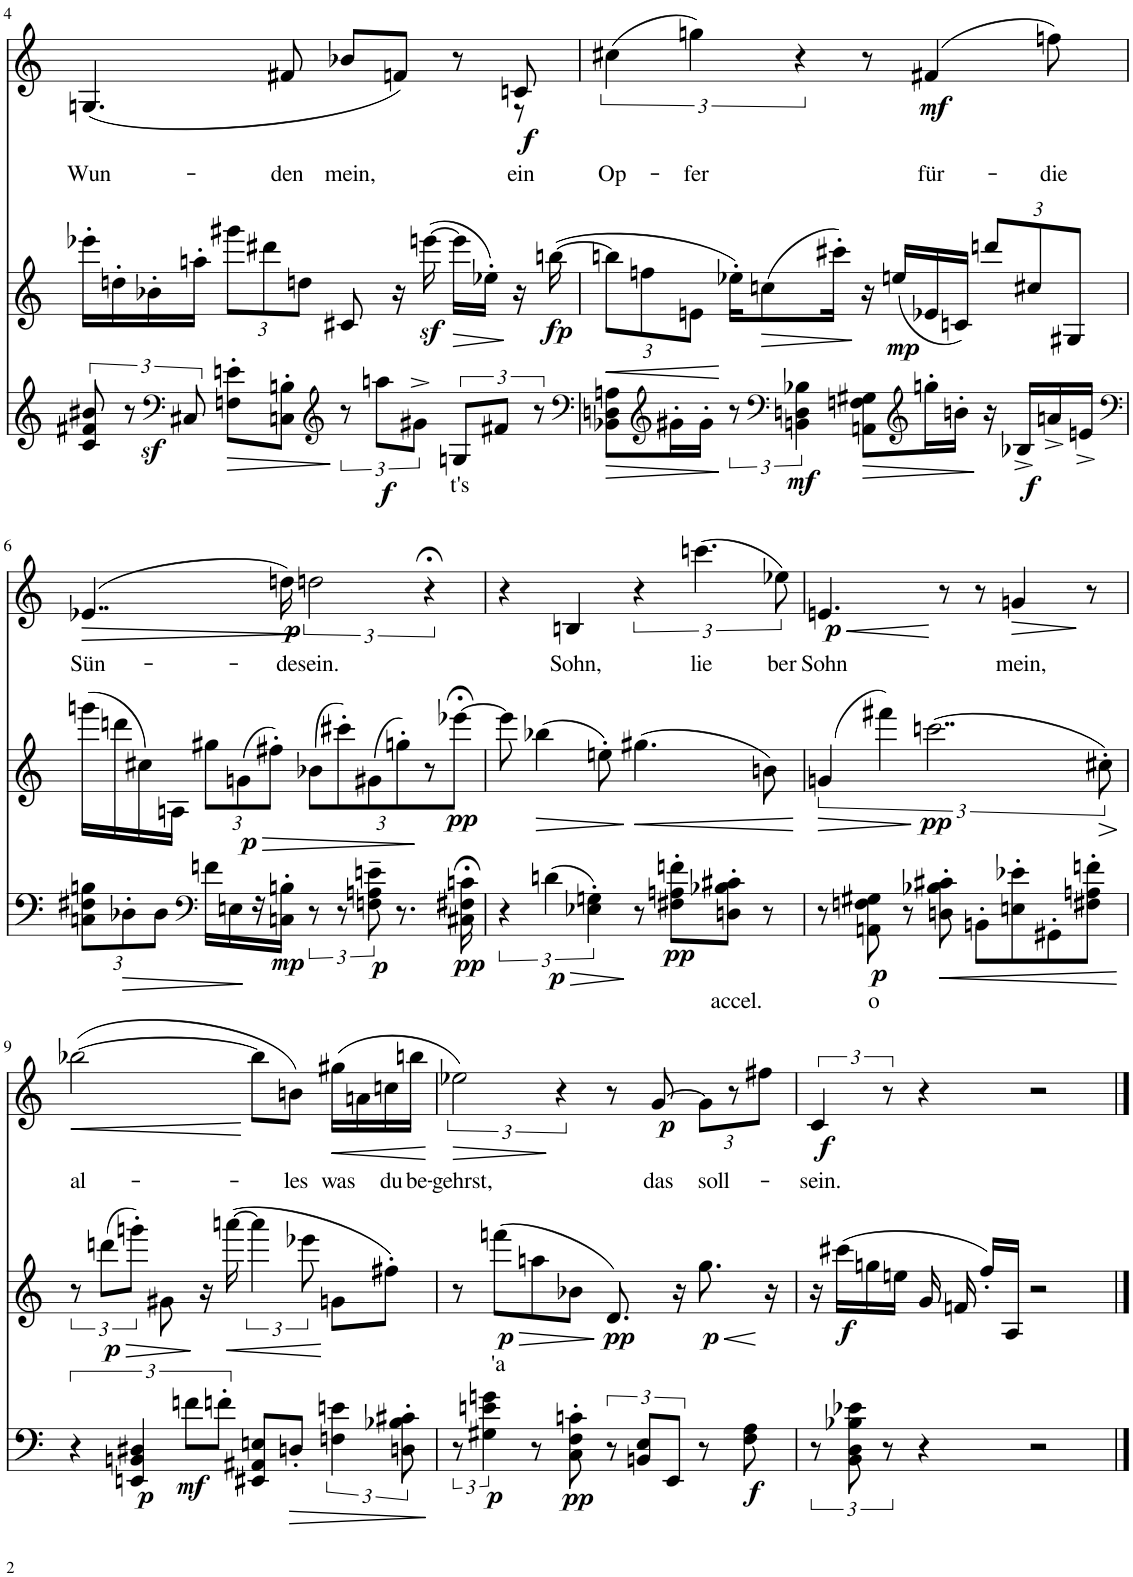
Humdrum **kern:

**kern	**text	**text	**dynam	**kern	**text	**dynam	**kern	**text	**dynam
*part3	*part3	*part3	*part3	*part2	*part2	*part2	*part1	*part1	*part1
*staff3	*staff3	*staff3	*staff3	*staff2	*staff2	*staff2	*staff1	*staff1	*staff1
!!LO:PB:g=z
*clefG2	*	*	*	*clefG2	*	*	*clefG2	*	*
*k[]	*	*	*	*k[]	*	*	*k[]	*	*
*M2/2	*	*	*	*M2/2	*	*	*M2/2	*	*
*met(c|)	*	*	*	*met(c|)	*	*	*met(c|)	*	*
=4	=4	=4	=4	=4	=4	=4	=4	=4	=4
!	!	!	!	!	!	!	!	!LO:LY:b	!
*^	*	*	*	*	*	*	*^	*	*
12c/ 12f#X/ 12b#X/	8ryy	.	.	.	16eee-X'\LL	.	.	(4.Gn/	2..ryy	Wun-	.
.	.	.	.	.	16ddn'\	.	.	.	.	.	.
12r	.	.	.	.	.	.	.	.	.	.	.
!	!	!	!	!LO:DY:b	!	!	!	!	!	!	!
.	2..ryy	.	.	sf	16b-X'\	.	.	.	.	.	.
*clefF4	*	*	*	*	*	*	*	*	*	*	*
12C#X/	.	.	.	.	.	.	.	.	.	.	.
.	.	.	.	.	16aan'\JJ	.	.	.	.	.	.
!	!	!	!	!LO:HP:b	!	!	!	!	!	!	!
*	*	*	*	*	*Xbrackettup	*	*	*	*	*	*
8Fn\' 8en\'L	.	.	.	>	12ggg#X\L	.	.	.	.	.	.
.	.	.	.	.	12ddd#X\	.	.	.	.	.	.
!	!	!	!	!	!	!	!	!	!	!LO:LY:b	!
8Cn\' 8Bn\'J	.	.	.	.	.	.	.	8f#X/	.	-den	.
.	.	.	.	.	12ddn\J	.	.	.	.	.	.
*clefG2	*	*	*	*	*	*	*	*	*	*	*
!	!	!	!	!	!	!	!	!	!	!LO:LY:b	!
12r	.	.	.	]	8c#X/	.	.	8b-X/L	.	mein,	.
!	!	!	!	!LO:DY:b	!	!	!	!	!	!	!
12aan\L	.	.	.	f	.	.	.	.	.	.	.
.	.	.	.	.	16r	.	.	8fn/J)	.	.	.
12g#X^\J	.	.	.	.	.	.	.	.	.	.	.
.	.	.	.	.	([16eeenz<\	.	.	.	.	.	.
!	!	!	!LO:LY:b	!	!	!	!LO:HP:b	!	!	!	!
12Gn/L	.	.	t's	.	16eee\LL]	.	>	8r	.	.	.
.	.	.	.	.	16ee-X'\JJ)	.	.	.	.	.	.
12f#X/J	.	.	.	.	.	.	.	.	.	.	.
!	!	!	!	!	!	!	!	!	!	!LO:LY:b	!LO:DY:b
.	.	.	.	.	16r	.	]	8cn/	8r	ein	f
12r	.	.	.	.	.	.	.	.	.	.	.
!	!	!	!	!	!	!	!LO:DY:b	!	!	!	!
.	.	.	.	.	([16bbn\	.	fp	.	.	.	.
*v	*v	*	*	*	*	*	*	*v	*v	*	*
=5	=5	=5	=5	=5	=5	=5	=5	=5	=5
*clefF4	*	*	*	*	*	*	*	*	*
*^	*	*	*	*	*	*	*	*	*
!	!	!	!	!LO:HP:b	!	!	!LO:HP:b	!	!LO:LY:b	!
*v	*v	*	*	*	*	*	*	*	*	*
8BB-X\ 8Dn\ 8An\L	.	.	>	12bbn\L]	.	<	(6cc#X\	Op-	.
.	.	.	.	12ffn\	.	.	.	.	.
*clefG2	*	*	*	*	*	*	*	*	*
16g#X'\L	.	.	.	.	.	.	.	.	.
!	!	!	!	!	!	!	!	!LO:LY:b	!
.	.	.	.	12en\J	.	.	6ggn\)	-fer	.
16g#'\JJ	.	.	.	.	.	.	.	.	.
12r	.	.	]	16ee-X'\KL)	.	[	.	.	.
!	!	!	!	!	!	!LO:HP:b	!	!	!
.	.	.	.	(8ccn\	.	>	.	.	.
*clefF4	*	*	*	*	*	*	*	*	*
!	!	!	!LO:DY:b	!	!	!	!	!	!
6BBn\ 6Dn\ 6B-X\	.	.	mf	.	.	.	6r	.	.
.	.	.	.	16ccc#X'\Jk)	.	.	.	.	.
!	!	!	!LO:HP:b	!	!	!	!	!	!
8AAn\ 8Fn\ 8G#X\L	.	.	>	16r	.	]	8r	.	.
!	!	!	!	!	!	!LO:DY:b	!	!	!
.	.	.	.	(16een/LL	.	mp	.	.	.
*clefG2	*	*	*	*	*	*	*	*	*
!	!	!	!	!	!	!	!	!LO:LY:b	!LO:DY:b
16ggn'\L	.	.	.	16e-X/	.	.	(4f#X/	für-	mf
16bn'\JJ	.	.	.	16cn/JJ)	.	.	.	.	.
16r	.	.	]	12dddn/L	.	.	.	.	.
!	!	!	!LO:DY:b	!	!	!	!	!	!
16B-X^/LL	.	.	f	.	.	.	.	.	.
.	.	.	.	12cc#X/	.	.	.	.	.
!	!	!	!	!	!	!	!	!LO:LY:b	!
16an^/	.	.	.	.	.	.	8ffn\)	-die	.
.	.	.	.	12G#X/J	.	.	.	.	.
16en^/JJ	.	.	.	.	.	.	.	.	.
!!LO:LB:g=z
=6	=6	=6	=6	=6	=6	=6	=6	=6	=6
*clefF4	*	*	*	*	*	*	*	*	*
*Xbrackettup	*	*	*	*	*	*	*	*	*
!	!	!	!	!	!	!	!	!LO:LY:b	!LO:HP:b
12Cn\ 12F#X\ 12Bn\L	.	.	.	(16gggn\LL	.	.	(4..e-X/	Sün-	>
.	.	.	.	16dddn\	.	.	.	.	.
!	!	!	!LO:HP:b	!	!	!	!	!	!
12D-X'\	.	.	>	.	.	.	.	.	.
.	.	.	.	16cc#X\)	.	.	.	.	.
12D-\J	.	.	.	.	.	.	.	.	.
.	.	.	.	16An\JJ	.	.	.	.	.
*clefF4	*	*	*	*	*	*	*	*	*
16fn\LL	.	.	.	12gg#X\L	.	.	.	.	.
16En\	.	.	.	.	.	.	.	.	.
!	!	!	!	!	!	!LO:HP:b	!	!	!
!	!	!	!	!	!	!LO:DY:n=1:b	!	!	!
.	.	.	.	(12gn\	.	> p	.	.	.
16r	.	.	]	.	.	.	.	.	.
.	.	.	.	12ff#X'\J)	.	.	.	.	.
!	!	!	!LO:DY:b	!	!	!	!	!LO:LY:b	!LO:DY:b
16Cn\' 16Bn\'JJ	.	.	mp	.	.	.	16ddn\)	-de	p
*brackettup	*	*	*	*	*	*	*	*	*
!	!	!	!	!	!	!	!	!LO:LY:b	!
12r	.	.	.	(12b-X\L	.	.	3ddn\	sein.	]
12r	.	.	.	12ccc#X'\)	.	.	.	.	.
!	!	!	!LO:DY:b	!	!	!	!	!	!
12Fn\~ 12An\~ 12en\~	.	.	p	(12g#X\	.	.	.	.	.
8.r	.	.	.	12ggn'\)	.	.	.	.	.
.	.	.	.	12r	.	]	6r;<	.	.
!	!	!	!	!	!	!LO:DY:n=2:b	!	!	!
.	.	.	.	[12eee-X;<\J	.	pp	.	.	.
!	!	!	!LO:DY:b	!	!	!	!	!	!
16C#X\;< 16F#X\;< 16cn\;<	.	.	pp	.	.	.	.	.	.
=7	=7	=7	=7	=7	=7	=7	=7	=7	=7
6r	.	.	.	8eee-\]	.	.	4r	.	.
!	!	!	!	!	!	!LO:HP:b	!	!	!
.	.	.	.	(4bb-X\	.	>	.	.	.
!	!	!	!LO:HP:b	!	!	!	!	!	!
!	!	!	!LO:DY:n=1:b	!	!	!	!	!	!
(6dn\	.	.	> p	.	.	.	.	.	.
!	!	!	!	!	!	!	!	!LO:LY:b	!
.	.	.	.	.	.	.	4Bn/	Sohn,	.
6E-X\' 6Gn\')	.	.	.	.	.	.	.	.	.
.	.	.	.	8een'\)	.	.	.	.	.
!	!	!	!	!	!	!LO:HP:n=1:b	!	!	!
8r	.	.	]	(4.gg#X\	.	] <	6r	.	.
!	!	!	!LO:DY:n=2:b	!	!	!	!	!	!
8F#X\' 8An\' 8fn\'L	.	.	pp	.	.	.	.	.	.
!	!	!	!	!	!	!	!	!LO:LY:b	!
.	.	.	.	.	.	.	(6.cccn\	lie	.
!	!LO:LY:b	!	!	!	!	!	!	!	!
8Dn\' 8B-X\' 8c#X\'J	-accel.	.	.	.	.	.	.	.	.
8r	.	.	.	8bn\)	.	.	.	.	.
!	!	!	!	!	!	!	!	!LO:LY:b	!
.	.	.	.	.	.	.	12ee-X\)	ber	.
.	.	.	.	.	.	[	.	.	.
=8	=8	=8	=8	=8	=8	=8	=8	=8	=8
*	*	*	*	*brackettup	*	*	*	*	*
!	!	!	!	!	!	!LO:HP:b	!	!LO:LY:b	!LO:HP:b
!	!	!	!	!	!	!	!	!	!LO:DY:n=1:b
8r	.	.	.	(6gn/	.	>	4.en/	Sohn	< p
!	!LO:LY:b	!	!LO:DY:b	!	!	!	!	!	!
8AAn\ 8Fn\ 8G#X\	o	.	p	.	.	.	.	.	.
.	.	.	.	6fff#X\)	.	.	.	.	.
8r	.	.	.	.	.	.	.	.	.
!	!	!	!	!	!	!LO:DY:n=1:b	!	!	!
.	.	.	.	(3..cccn\	.	] pp	.	.	.
!	!	!	!LO:HP:b	!	!	!	!	!	!
8Dn\' 8B-X\' 8c#X\'	.	.	<	.	.	.	8r	.	[
8BBn'\L	.	.	.	.	.	.	8r	.	.
!	!	!	!	!	!	!	!	!LO:LY:b	!LO:HP:b
8En\' 8e-X\'	.	.	.	.	.	.	4gn/	mein,	>
8GG#X'\	.	.	.	.	.	.	.	.	.
8F#X\' 8An\' 8fn\'J	.	.	.	.	.	.	8r	.	]
!	!	!	!	!	!	!LO:HP:b	!	!	!
.	.	.	.	12cc#X'\)	.	>	.	.	.
.	.	.	[	.	.	]	.	.	.
!!LO:LB:g=z
=9	=9	=9	=9	=9	=9	=9	=9	=9	=9
!	!	!	!	!	!	!	!	!LO:LY:b	!LO:HP:b
6r	.	.	.	12r	.	.	([2bb-X\	al-	<
!	!	!	!	!	!	!LO:HP:b	!	!	!
!	!	!	!	!	!	!LO:DY:n=1:b	!	!	!
.	.	.	.	(12dddn\L	.	> p	.	.	.
!	!	!	!LO:DY:b	!	!	!	!	!	!
6EEn/ 6BBn/ 6D#X/	.	.	p	12gggn'\J)	.	.	.	.	.
.	.	.	.	8g#X\	.	.	.	.	.
!	!	!	!LO:DY:b	!	!	!	!	!	!
12fn\L	.	.	mf	.	.	.	.	.	.
.	.	.	.	16r	.	]	.	.	.
12fn'\J	.	.	.	.	.	.	.	.	.
!	!	!	!	!	!	!LO:HP:b	!	!	!
.	.	.	.	([16aaan\	.	<	.	.	.
8EE#X/ 8AA#X/ 8En/L	.	.	.	6aaa\]	.	.	8bb-\L]	.	[
!	!	!	!LO:HP:b	!	!	!	!	!LO:LY:b	!
8Dn'/J	.	.	>	.	.	.	8bn\J)	-les	.
.	.	.	.	12eee-X\	.	.	.	.	.
!	!	!	!	!	!	!	!	!LO:LY:b	!LO:HP:b
6Fn\ 6en\	.	.	.	8gn\L	.	[	(16gg#X\LL	was	<
.	.	.	.	.	.	.	16an\	.	.
!	!	!	!	!	!	!	!	!LO:LY:b	!
.	.	.	.	8ff#X'\J)	.	.	16ccn\	du	.
12Dn\' 12B-X\' 12c#X\'	.	.	.	.	.	.	.	.	.
!	!	!	!	!	!	!	!	!LO:LY:b	!
.	.	.	.	.	.	.	16bbn\JJ	be-	.
.	.	.	]	.	.	.	.	.	[
=10	=10	=10	=10	=10	=10	=10	=10	=10	=10
!	!	!	!	!	!	!	!	!LO:LY:b	!LO:HP:b
12r	.	.	.	8r	.	.	3ee-X\)	-gehrst,	>
!	!	!	!LO:DY:b	!	!	!	!	!	!
6G#X\ 6en\ 6gn\	.	.	p	.	.	.	.	.	.
!	!	!	!	!	!LO:LY:b	!LO:HP:b	!	!	!
!	!	!	!	!	!	!LO:DY:n=1:b	!	!	!
.	.	.	.	(8fffn\L	'a	> p	.	.	.
8r	.	.	.	8aan\	.	.	.	.	.
.	.	.	.	.	.	.	6r	.	]
!	!	!	!LO:DY:b	!	!	!	!	!	!
8C\' 8F\' 8cn\'	.	.	pp	8b-X\J	.	.	.	.	.
!	!	!	!	!	!	!LO:DY:n=2:b	!	!	!
12r	.	.	.	8.d/)	.	] pp	8r	.	.
12BBn/ 12E/L	.	.	.	.	.	.	.	.	.
!	!	!	!	!	!	!	!	!LO:LY:b	!LO:DY:b
.	.	.	.	.	.	.	[8g/	das	p
12EE/J	.	.	.	.	.	.	.	.	.
.	.	.	.	16r	.	.	.	.	.
!	!	!	!	!	!	!LO:HP:b	!	!	!
*	*	*	*	*	*	*	*Xbrackettup	*	*
!	!	!	!	!	!	!LO:DY:n=3:b	!	!LO:LY:b	!
8r	.	.	.	8.gg\	.	< p	12g\L]	soll-	.
.	.	.	.	.	.	.	12r	.	.
!	!	!	!LO:DY:b	!	!	!	!	!	!
8F\ 8A\	.	.	f	.	.	.	.	.	.
.	.	.	.	.	.	.	12ff#X\J	.	.
.	.	.	.	16r	.	[	.	.	.
=11	=11	=11	=11	=11	=11	=11	=11	=11	=11
*	*	*	*	*	*	*	*brackettup	*	*
!	!	!	!	!	!	!	!	!LO:LY:b	!LO:DY:b
12r	.	.	.	16r	.	.	6c/	-sein.	f
!	!	!	!	!	!	!LO:DY:b	!	!	!
.	.	.	.	(16ccc#X\LL	.	f	.	.	.
12BB\ 12D\ 12B-X\ 12e-X\	.	.	.	.	.	.	.	.	.
.	.	.	.	16ggn\	.	.	.	.	.
12r	.	.	.	.	.	.	12r	.	.
.	.	.	.	16een\JJ	.	.	.	.	.
4r	.	.	.	16g/	.	.	4r	.	.
.	.	.	.	16fn/	.	.	.	.	.
.	.	.	.	16ff'/LL)	.	.	.	.	.
.	.	.	.	16A/JJ	.	.	.	.	.
2r	.	.	.	2r	.	.	2r	.	.
==	==	==	==	==	==	==	==	==	==
*-	*-	*-	*-	*-	*-	*-	*-	*-	*-
